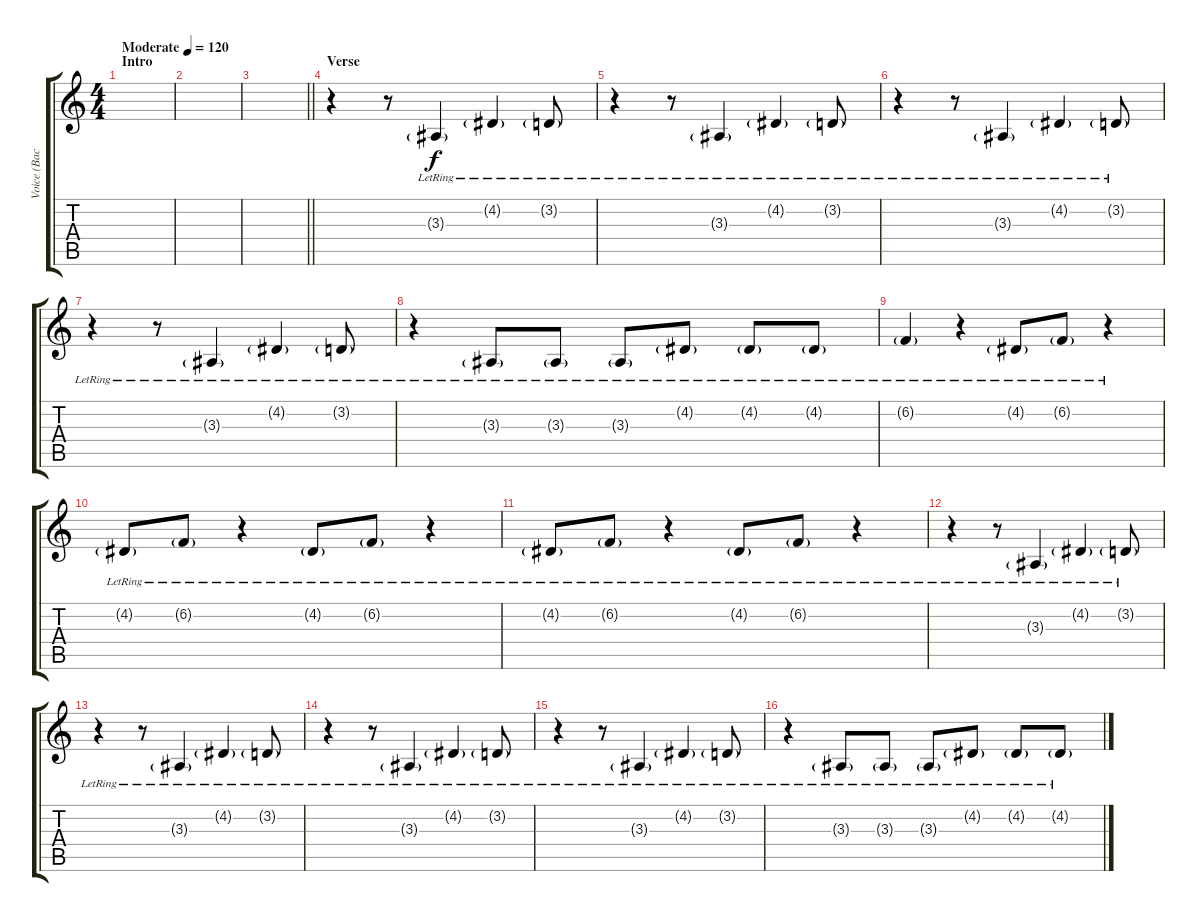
\track ("Voice (Background/Echoes)" "Voice (Bac") {instrument lead2sawtooth}
\staff {score tabs}
\tuning (E4 B3 G3 D3 A2 E2) {hide}
\ts (4 4)
\section ("" "Intro")
\tempo (120 "Moderate")
\clef g2
\ks c
|
|
\barLineRight lightlight
|
\section ("" "Verse")
r.4 r.8 3.3{g lr}.4 4.2{g lr}.4 3.2{g lr}.8 |
r.4 r.8 3.3{g lr}.4 4.2{g lr}.4 3.2{g lr}.8 |
r.4 r.8 3.3{g lr}.4 4.2{g lr}.4 3.2{g lr}.8 |
r.4 r.8 3.3{g lr}.4 4.2{g lr}.4 3.2{g lr}.8 |
r.4 3.3{g lr}.8 3.3{g lr}.8 3.3{g lr}.8 4.2{g lr}.8 4.2{g lr}.8 4.2{g lr}.8 |
6.2{g lr}.4 r.4 4.2{g lr}.8 6.2{g lr}.8 r.4 |
4.2{g lr}.8 6.2{g lr}.8 r.4 4.2{g lr}.8 6.2{g lr}.8 r.4 |
4.2{g lr}.8 6.2{g lr}.8 r.4 4.2{g lr}.8 6.2{g lr}.8 r.4 |
r.4 r.8 3.3{g lr}.4 4.2{g lr}.4 3.2{g lr}.8 |
r.4 r.8 3.3{g lr}.4 4.2{g lr}.4 3.2{g lr}.8 |
r.4 r.8 3.3{g lr}.4 4.2{g lr}.4 3.2{g lr}.8 |
r.4 r.8 3.3{g lr}.4 4.2{g lr}.4 3.2{g lr}.8 |
r.4 3.3{g lr}.8 3.3{g lr}.8 3.3{g lr}.8 4.2{g lr}.8 4.2{g lr}.8 4.2{g lr}.8
